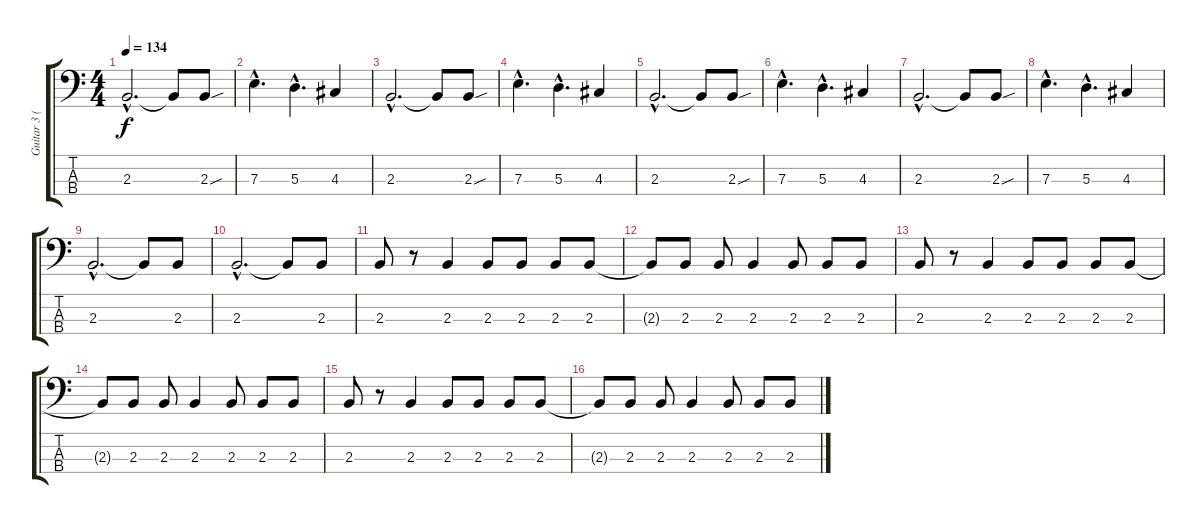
\track ("Guitar 3 (bass)" "Guitar 3 (") {instrument electricbassfinger}
\staff {score tabs}
\tuning (G2 D2 A1 E1) {hide}
\ts (4 4)
\tempo 134
\clef f4
\ks c
2.3{hac}.2{d dy f} 2.3{t}.8 2.3{sou}.8 |
7.3{hac}.4{d} 5.3{hac}.4{d} 4.3.4 |
2.3{hac}.2{d} 2.3{t}.8 2.3{sou}.8 |
7.3{hac}.4{d} 5.3{hac}.4{d} 4.3.4 |
2.3{hac}.2{d} 2.3{t}.8 2.3{sou}.8 |
7.3{hac}.4{d} 5.3{hac}.4{d} 4.3.4 |
2.3{hac}.2{d} 2.3{t}.8 2.3{sou}.8 |
7.3{hac}.4{d} 5.3{hac}.4{d} 4.3.4 |
2.3{hac}.2{d} 2.3{t}.8 2.3.8 |
2.3{hac}.2{d} 2.3{t}.8 2.3.8 |
2.3.8 r.8 2.3.4 2.3.8 2.3.8 2.3.8 2.3.8 |
2.3{t}.8 2.3.8 2.3.8 2.3.4 2.3.8 2.3.8 2.3.8 |
2.3.8 r.8 2.3.4 2.3.8 2.3.8 2.3.8 2.3.8 |
2.3{t}.8 2.3.8 2.3.8 2.3.4 2.3.8 2.3.8 2.3.8 |
2.3.8 r.8 2.3.4 2.3.8 2.3.8 2.3.8 2.3.8 |
2.3{t}.8 2.3.8 2.3.8 2.3.4 2.3.8 2.3.8 2.3.8
